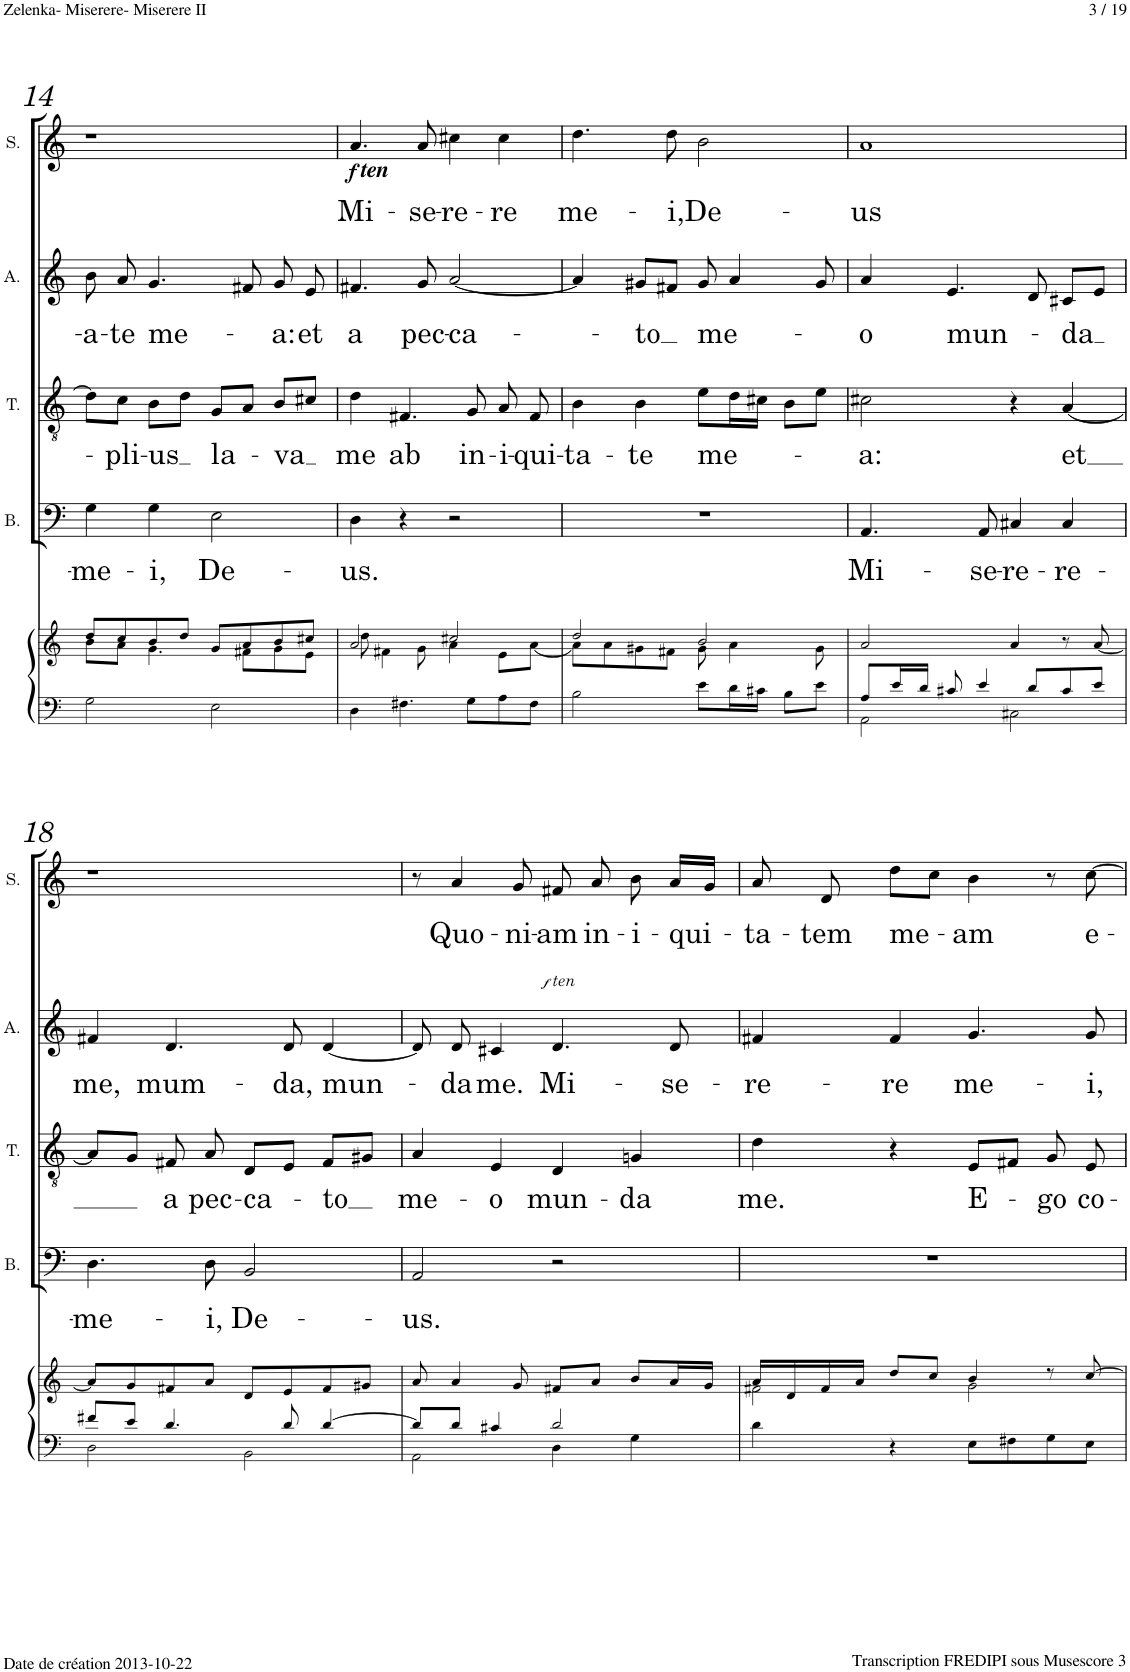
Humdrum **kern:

**kern	**kern	**kern	**text	**kern	**text	**kern	**text	**dynam	**kern	**text	**dynam
*part5	*part5	*part4	*part4	*part3	*part3	*part2	*part2	*part2	*part1	*part1	*part1
*staff6	*staff5	*staff4	*staff4	*staff3	*staff3	*staff2	*staff2	*staff2	*staff1	*staff1	*staff1
*I"Piano	*	*I"Basse	*	*I"Tenor	*	*I"Alto	*	*	*I"Soprano	*	*
*I'Pno	*	*I'B.	*	*I'T.	*	*I'A.	*	*	*I'S.	*	*
!!LO:PB:g=z
*clefF4	*clefG2	*clefF4	*	*clefGv2	*	*clefG2	*	*	*clefG2	*	*
*k[]	*k[]	*k[]	*	*k[]	*	*k[]	*	*	*k[]	*	*
*M4/4	*M4/4	*M4/4	*	*M4/4	*	*M4/4	*	*	*M4/4	*	*
*met(c)	*met(c)	*met(c)	*	*met(c)	*	*met(c)	*	*	*met(c)	*	*
=14	=14	=14	=14	=14	=14	=14	=14	=14	=14	=14	=14
*	*^	*	*	*	*	*	*	*	*	*	*
!	!	!	!	!LO:LY:b	!	!	!	!LO:LY:b	!	!	!	!
2G\	8dd/L	8b\L	4G\	-me-	8d\L]	.	8b\	-a-	.	1r	.	.
!	!	!	!	!	!	!LO:LY:b	!	!LO:LY:b	!	!	!	!
.	8cc/	8a\J	.	.	8c\J	-pli-	8a/	-te	.	.	.	.
!	!	!	!	!LO:LY:b	!	!LO:LY:b	!	!LO:LY:b	!	!	!	!
.	8b/	4.g\	4G\	-i,	8B\L	-us	4.g/	me-	.	.	.	.
.	8dd/J	.	.	.	8d\J	.	.	.	.	.	.	.
!	!	!	!	!LO:LY:b	!	!LO:LY:b	!	!	!	!	!	!
2E\	8g/L	.	2E\	De-	8G/L	la-	.	.	.	.	.	.
.	8a/	8f#X\L	.	.	8A/J	.	8f#X/	.	.	.	.	.
!	!	!	!	!	!	!LO:LY:b	!	!LO:LY:b	!	!	!	!
.	8b/	8g\	.	.	8B/L	-va	8g/	-a:	.	.	.	.
!	!	!	!	!	!	!	!	!LO:LY:b	!	!	!	!
.	8cc#X/J	8e\J	.	.	8c#X/J	.	8e/	et	.	.	.	.
=15	=15	=15	=15	=15	=15	=15	=15	=15	=15	=15	=15	=15
!	!	!	!	!LO:LY:b	!	!LO:LY:b	!	!LO:LY:b	!	!	!LO:LY:b	!LO:DY:b
!	!	!	!	!	!	!	!	!	!	!	!	!LO:DY:n=1:b
4D\	2a/	8dd\	4D\	-us.	4d\	me	4.f#X/	a	.	4.a/	Mi-	f other-dynamics
.	.	4f#X\	.	.	.	.	.	.	.	.	.	.
!	!	!	!	!	!	!LO:LY:b	!	!	!	!	!	!
4.F#X\	.	.	4r	.	4.F#X/	ab	.	.	.	.	.	.
!	!	!	!	!	!	!	!	!LO:LY:b	!	!	!LO:LY:b	!
.	.	8g\	.	.	.	.	8g/	pec-	.	8a/	-se-	.
!	!	!	!	!	!	!	!	!LO:LY:b	!	!	!LO:LY:b	!
.	2cc#X/	4a\	2r	.	.	.	[2a/	-ca-	.	4cc#X\	-re-	.
!	!	!	!	!	!	!LO:LY:b	!	!	!	!	!	!
8G\L	.	.	.	.	8G/	in-	.	.	.	.	.	.
!	!	!	!	!	!	!LO:LY:b	!	!	!	!	!LO:LY:b	!
8A\	.	8e\L	.	.	8A/	-i-	.	.	.	4cc#\	-re	.
!	!	!	!	!	!	!LO:LY:b	!	!	!	!	!	!
8F#\J	.	[8a\J	.	.	8F#/	-qui-	.	.	.	.	.	.
=16	=16	=16	=16	=16	=16	=16	=16	=16	=16	=16	=16	=16
!	!	!	!	!	!	!LO:LY:b	!	!	!	!	!LO:LY:b	!
2B\	2dd/	8a\L]	1r	.	4B\	-ta-	4a/]	.	.	4.dd\	me-	.
.	.	8a\	.	.	.	.	.	.	.	.	.	.
!	!	!	!	!	!	!LO:LY:b	!	!LO:LY:b	!	!	!	!
.	.	8g#X\	.	.	4B\	-te	8g#X/L	-to	.	.	.	.
!	!	!	!	!	!	!	!	!	!	!	!LO:LY:b	!
.	.	8f#X\J	.	.	.	.	8f#X/J	.	.	8dd\	-i,	.
!	!	!	!	!	!	!LO:LY:b	!	!LO:LY:b	!	!	!LO:LY:b	!
8e\L	2b/	8g#\	.	.	8e\L	me-	8g#/	me-	.	2b\	De-	.
16d\L	.	4a\	.	.	16d\L	.	4a/	.	.	.	.	.
16c#X\JJ	.	.	.	.	16c#X\JJ	.	.	.	.	.	.	.
8B\L	.	.	.	.	8B\L	.	.	.	.	.	.	.
8e\J	.	8g#\	.	.	8e\J	.	8g#/	.	.	.	.	.
=17	=17	=17	=17	=17	=17	=17	=17	=17	=17	=17	=17	=17
*^	*	*	*	*	*	*	*	*	*	*	*	*
!	!	!	!	!	!LO:LY:b	!	!LO:LY:b	!	!LO:LY:b	!	!	!LO:LY:b	!
*	*	*v	*v	*	*	*	*	*	*	*	*	*	*
8A/L	2AA\	2a/	4.AA/	Mi-	2c#X\	-a:	4a/	-o	.	1a	-us	.
16e/L	.	.	.	.	.	.	.	.	.	.	.	.
16d/JJ	.	.	.	.	.	.	.	.	.	.	.	.
!	!	!	!	!	!	!	!	!LO:LY:b	!	!	!	!
8c#X/	.	.	.	.	.	.	4.e/	mun-	.	.	.	.
!	!	!	!	!LO:LY:b	!	!	!	!	!	!	!	!
4e/	.	.	8AA/	-se-	.	.	.	.	.	.	.	.
!	!	!	!	!LO:LY:b	!	!	!	!	!	!	!	!
.	2C#X\	4a/	4C#X/	-re-	4r	.	.	.	.	.	.	.
8d/L	.	.	.	.	.	.	8d/	.	.	.	.	.
!	!	!	!	!LO:LY:b	!	!LO:LY:b	!	!LO:LY:b	!	!	!	!
8c#/	.	8r	4C#/	-re-	[4A/	et	8c#X/L	-da	.	.	.	.
8e/J	.	[8a/	.	.	.	.	8e/J	.	.	.	.	.
!!LO:LB:g=z
=18	=18	=18	=18	=18	=18	=18	=18	=18	=18	=18	=18	=18
!	!	!	!	!LO:LY:b	!	!	!	!LO:LY:b	!	!	!	!
8f#X/L	2D\	8a/L]	4.D\	-me-	8A/L]	.	4f#X/	me,	.	1r	.	.
8e/J	.	8g/	.	.	8G/J	.	.	.	.	.	.	.
!	!	!	!	!	!	!LO:LY:b	!	!LO:LY:b	!	!	!	!
4.d/	.	8f#X/	.	.	8F#X/	a	4.d/	mum-	.	.	.	.
!	!	!	!	!LO:LY:b	!	!LO:LY:b	!	!	!	!	!	!
.	.	8a/J	8D\	-i,	8A/	pec-	.	.	.	.	.	.
!	!	!	!	!LO:LY:b	!	!LO:LY:b	!	!	!	!	!	!
.	2BB\	8d/L	2BB/	De-	8D/L	-ca-	.	.	.	.	.	.
!	!	!	!	!	!	!	!	!LO:LY:b	!	!	!	!
8d/	.	8e/	.	.	8E/J	.	8d/	-da,	.	.	.	.
!	!	!	!	!	!	!LO:LY:b	!	!LO:LY:b	!	!	!	!
[4d/	.	8f#/	.	.	8F#/L	-to	[4d/	mun-	.	.	.	.
.	.	8g#X/J	.	.	8G#X/J	.	.	.	.	.	.	.
=19	=19	=19	=19	=19	=19	=19	=19	=19	=19	=19	=19	=19
!	!	!	!	!LO:LY:b	!	!LO:LY:b	!	!	!	!	!	!
8d/L]	2AA\	8a/	2AA/	-us.	4A/	me-	8d/]	.	.	8r	.	.
!	!	!	!	!	!	!	!	!LO:LY:b	!	!	!LO:LY:b	!
8d/J	.	4a/	.	.	.	.	8d/	-da	.	4a/	Quo-	.
!	!	!	!	!	!	!LO:LY:b	!	!LO:LY:b	!	!	!	!
4c#X/	.	.	.	.	4E/	-o	4c#X/	me.	.	.	.	.
!	!	!	!	!	!	!	!	!	!	!	!LO:LY:b	!
.	.	8g/	.	.	.	.	.	.	.	8g/	-ni-	.
!	!	!	!	!	!	!LO:LY:b	!	!LO:LY:b	!LO:DY:a	!	!LO:LY:b	!
!	!	!	!	!	!	!	!	!	!LO:DY:n=1:a	!	!	!
2d/	4D\	8f#X/L	2r	.	4D/	mun-	4.d/	Mi-	f other-dynamics	8f#X/	-am	.
!	!	!	!	!	!	!	!	!	!	!	!LO:LY:b	!
.	.	8a/J	.	.	.	.	.	.	.	8a/	in-	.
!	!	!	!	!	!	!LO:LY:b	!	!	!	!	!LO:LY:b	!
.	4G\	8b/L	.	.	4Gn/	-da	.	.	.	8b\	-i-	.
!	!	!	!	!	!	!	!	!LO:LY:b	!	!	!LO:LY:b	!
.	.	16a/L	.	.	.	.	8d/	-se-	.	16a/LL	-qui-	.
.	.	16g/JJ	.	.	.	.	.	.	.	16g/JJ	.	.
*v	*v	*	*	*	*	*	*	*	*	*	*	*
=20	=20	=20	=20	=20	=20	=20	=20	=20	=20	=20	=20
*	*^	*	*	*	*	*	*	*	*	*	*
!	!	!	!	!	!	!LO:LY:b	!	!LO:LY:b	!	!	!LO:LY:b	!
4d\	16a/LL	2f#X\	1r	.	4d\	me.	4f#X/	-re-	.	8a/	-ta-	.
.	16d/	.	.	.	.	.	.	.	.	.	.	.
!	!	!	!	!	!	!	!	!	!	!	!LO:LY:b	!
.	16f#/	.	.	.	.	.	.	.	.	8d/	-tem	.
.	16a/JJ	.	.	.	.	.	.	.	.	.	.	.
!	!	!	!	!	!	!	!	!LO:LY:b	!	!	!LO:LY:b	!
4r	8dd/L	.	.	.	4r	.	4f#/	-re	.	8dd\L	me-	.
.	8cc/J	.	.	.	.	.	.	.	.	8cc\J	.	.
!	!	!	!	!	!	!LO:LY:b	!	!LO:LY:b	!	!	!LO:LY:b	!
8E\L	4b/	2g\	.	.	8E/L	E-	4.g/	me-	.	4b\	-am	.
8F#X\	.	.	.	.	8F#X/J	.	.	.	.	.	.	.
!	!	!	!	!	!	!LO:LY:b	!	!	!	!	!	!
8G\	8r	.	.	.	8G/	-go	.	.	.	8r	.	.
!	!	!	!	!	!	!LO:LY:b	!	!LO:LY:b	!	!	!LO:LY:b	!
8E\J	[8cc/	.	.	.	8E/	co-	8g/	-i,	.	[8cc\	e-	.
*	*v	*v	*	*	*	*	*	*	*	*	*	*
=	=	=	=	=	=	=	=	=	=	=	=
*-	*-	*-	*-	*-	*-	*-	*-	*-	*-	*-	*-
